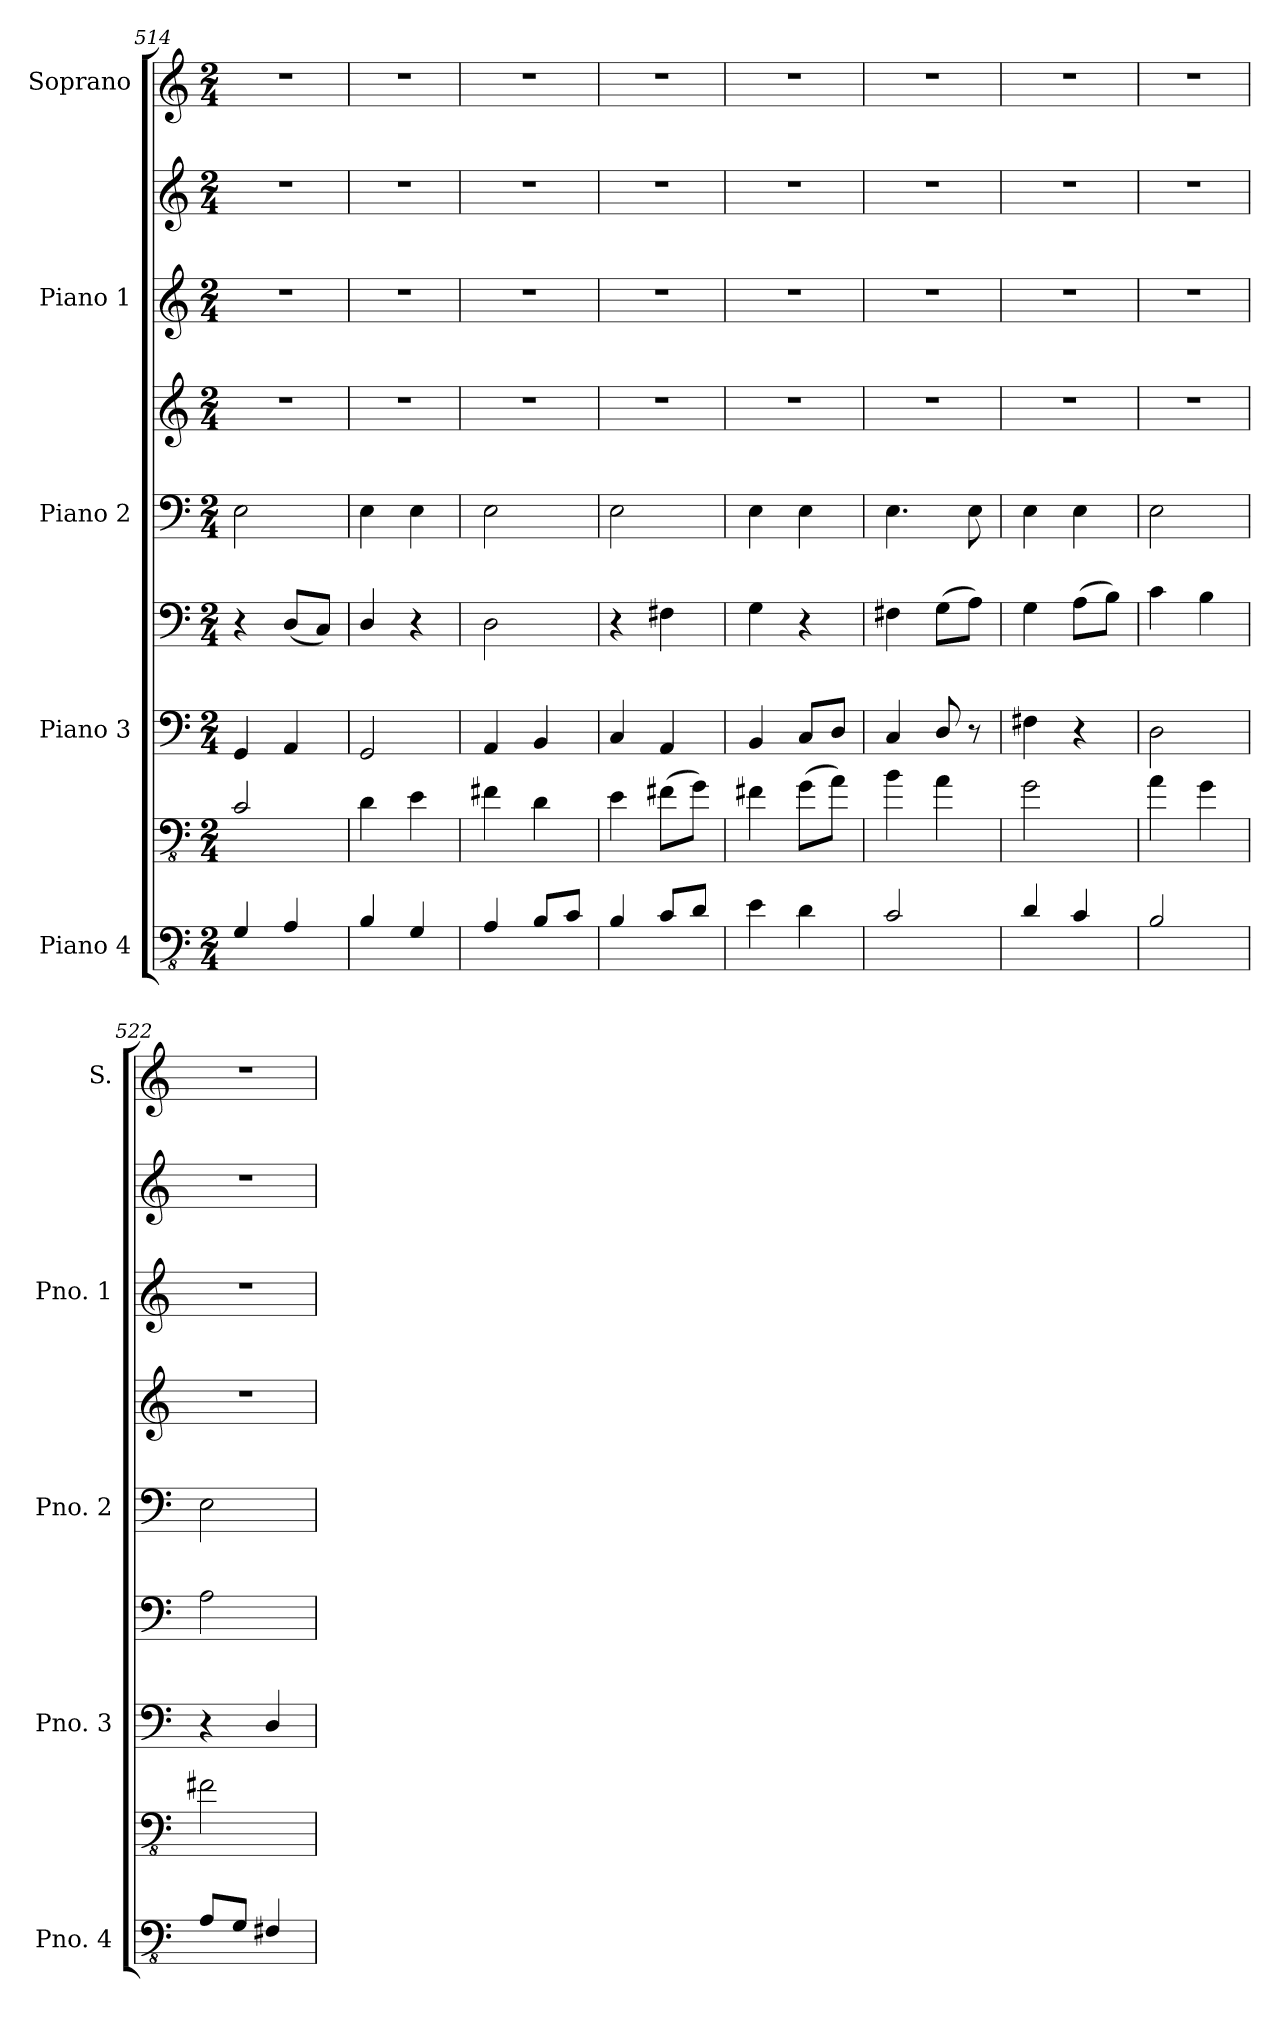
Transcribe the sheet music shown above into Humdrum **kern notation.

**kern	**kern	**kern	**kern	**kern	**kern	**kern	**kern	**kern
*part5	*part5	*part4	*part4	*part3	*part3	*part2	*part2	*part1
*staff9	*staff8	*staff7	*staff6	*staff5	*staff4	*staff3	*staff2	*staff1
*I"Piano 4	*	*I"Piano 3	*	*I"Piano 2	*	*I"Piano 1	*	*I"Soprano
*I'Pno. 4	*	*I'Pno. 3	*	*I'Pno. 2	*	*I'Pno. 1	*	*I'S.
*clefFv4	*clefFv4	*clefF4	*clefF4	*clefF4	*clefG2	*clefG2	*clefG2	*clefG2
*ITrd7c12	*ITrd7c12	*	*	*	*	*	*	*
*k[]	*k[]	*k[]	*k[]	*k[]	*k[]	*k[]	*k[]	*k[]
*C:	*C:	*C:	*C:	*C:	*C:	*C:	*C:	*C:
*M2/4	*M2/4	*M2/4	*M2/4	*M2/4	*M2/4	*M2/4	*M2/4	*M2/4
=514	=514	=514	=514	=514	=514	=514	=514	=514
4GGG/	2CC/	4GG/	4r	2E\	2r	2r	2r	2r
4AAA/	.	4AA/	(8D/L	.	.	.	.	.
.	.	.	8C/J)	.	.	.	.	.
=515	=515	=515	=515	=515	=515	=515	=515	=515
4BBB/	4DD\	2GG/	4D/	4E\	2r	2r	2r	2r
4GGG/	4EE\	.	4r	4E\	.	.	.	.
=516	=516	=516	=516	=516	=516	=516	=516	=516
4AAA/	4FF#X\	4AA/	2D\	2E\	2r	2r	2r	2r
8BBB/L	4DD\	4BB/	.	.	.	.	.	.
8CC/J	.	.	.	.	.	.	.	.
=517	=517	=517	=517	=517	=517	=517	=517	=517
4BBB/	4EE\	4C/	4r	2E\	2r	2r	2r	2r
8CC/L	(8FF#X\L	4AA/	4F#X\	.	.	.	.	.
8DD/J	8GG\J)	.	.	.	.	.	.	.
=518	=518	=518	=518	=518	=518	=518	=518	=518
4EE\	4FF#X\	4BB/	4G\	4E\	2r	2r	2r	2r
4DD\	(8GG\L	8C/L	4r	4E\	.	.	.	.
.	8AA\J)	8D/J	.	.	.	.	.	.
!!LO:PB:g=z
=519	=519	=519	=519	=519	=519	=519	=519	=519
2CC/	4BB\	4C/	4F#X\	4.E\	2r	2r	2r	2r
.	4AA\	8D/	(8G\L	.	.	.	.	.
.	.	8r	8A\J)	8E\	.	.	.	.
=520	=520	=520	=520	=520	=520	=520	=520	=520
4DD/	2GG\	4F#X\	4G\	4E\	2r	2r	2r	2r
4CC/	.	4r	(8A\L	4E\	.	.	.	.
.	.	.	8B\J)	.	.	.	.	.
=521	=521	=521	=521	=521	=521	=521	=521	=521
2BBB/	4AA\	2D\	4c\	2E\	2r	2r	2r	2r
.	4GG\	.	4B\	.	.	.	.	.
=522	=522	=522	=522	=522	=522	=522	=522	=522
8AAA/L	2FF#X\	4r	2A\	2E\	2r	2r	2r	2r
8GGG/J	.	.	.	.	.	.	.	.
4FFF#X/	.	4D/	.	.	.	.	.	.
=	=	=	=	=	=	=	=	=
*-	*-	*-	*-	*-	*-	*-	*-	*-
